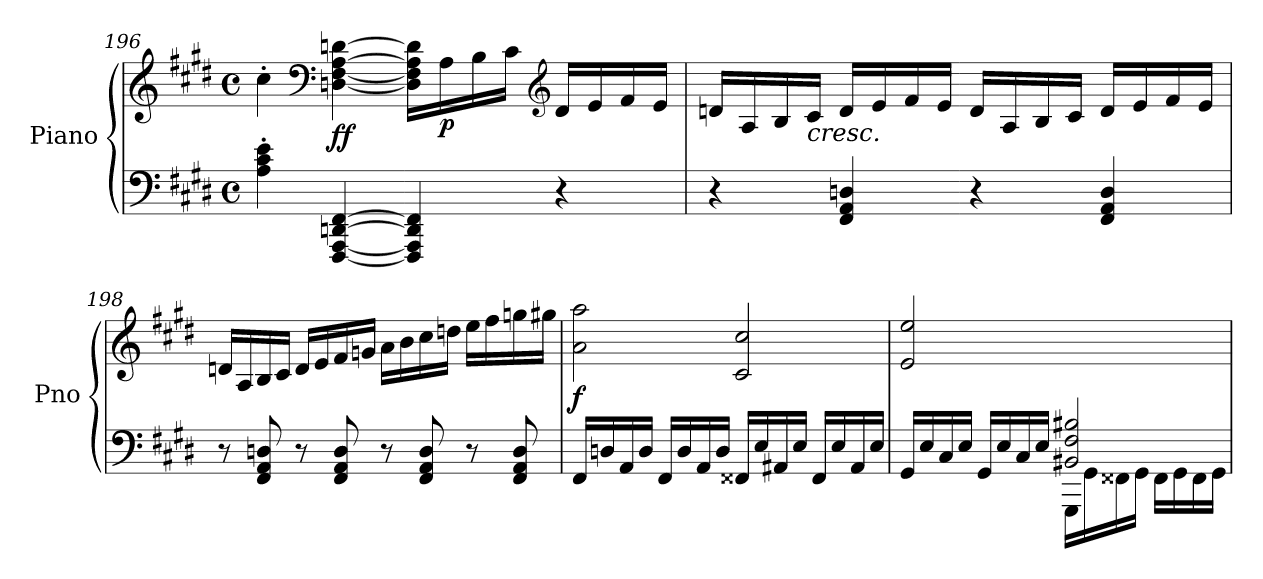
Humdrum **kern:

**kern	**kern	**dynam
*part1	*part1	*part1
*staff2	*staff1	*staff1/2
*I"Piano	*	*
*I'Pno	*	*
*clefF4	*clefG2	*
*k[f#c#g#d#]	*k[f#c#g#d#]	*
*M4/4	*M4/4	*
*met(c)	*met(c)	*
=196	=196	=196
4A\' 4c#\' 4e\'	4cc#'\	.
*	*clefF4	*
!	!	!LO:DY:b
[4FFF#/ [4AAA/ [4DDn/ [4FF#/	[4Dn\ [4F#\ [4A\ [4dn\	ff
4FFF#/] 4AAA/] 4DD/] 4FF#/]	16D\] 16F#\] 16A\] 16d\]LL	.
!	!	!LO:DY:b
.	16A\	p
.	16B\	.
.	16c#\JJ	.
*	*clefG2	*
4r	16d/LL	.
.	16e/	.
.	16f#/	.
.	16e/JJ	.
=197	=197	=197
4r	16dn/LL	.
.	16A/	.
.	16B/	.
!	!LO:TX:b:i:t=cresc.	!
.	16c#/JJ	.
4FF#/ 4AA/ 4Dn/	16d/LL	.
.	16e/	.
.	16f#/	.
.	16e/JJ	.
4r	16d/LL	.
.	16A/	.
.	16B/	.
.	16c#/JJ	.
4FF#/ 4AA/ 4D/	16d/LL	.
.	16e/	.
.	16f#/	.
.	16e/JJ	.
=198	=198	=198
8r	16dn/LL	.
.	16A/	.
8FF#/ 8AA/ 8Dn/	16B/	.
.	16c#/JJ	.
8r	16d/LL	.
.	16e/	.
8FF#/ 8AA/ 8D/	16f#/	.
.	16gn/JJ	.
8r	16a\LL	.
.	16b\	.
8FF#/ 8AA/ 8D/	16cc#\	.
.	16ddn\JJ	.
8r	16ee\LL	.
.	16ff#\	.
8FF#/ 8AA/ 8D/	16ggn\	.
.	16gg#X\JJ	.
=199	=199	=199
!	!	!LO:DY:b
16FF#/LL	2a\ 2aa\	f
16Dn/	.	.
16AA/	.	.
16D/JJ	.	.
16FF#/LL	.	.
16D/	.	.
16AA/	.	.
16D/JJ	.	.
16FF##X/LL	2c#/ 2cc#/	.
16E/	.	.
16AA#X/	.	.
16E/JJ	.	.
16FF##/LL	.	.
16E/	.	.
16AA#/	.	.
16E/JJ	.	.
=200	=200	=200
*^	*	*
2ryy	16GG#/LL	2e/ 2ee/	.
.	16E/	.	.
.	16C#/	.	.
.	16E/JJ	.	.
.	16GG#/LL	.	.
.	16E/	.	.
.	16C#/	.	.
.	16E/JJ	.	.
2BB#X/ 2F#/ 2B#X/	16GGG#\LL	2ryy	.
.	16GG#\	.	.
.	16FF##X\	.	.
.	16GG#\JJ	.	.
.	16FF##\LL	.	.
.	16GG#\	.	.
.	16FF##\	.	.
.	16GG#\JJ	.	.
*v	*v	*	*
=	=	=
*-	*-	*-
